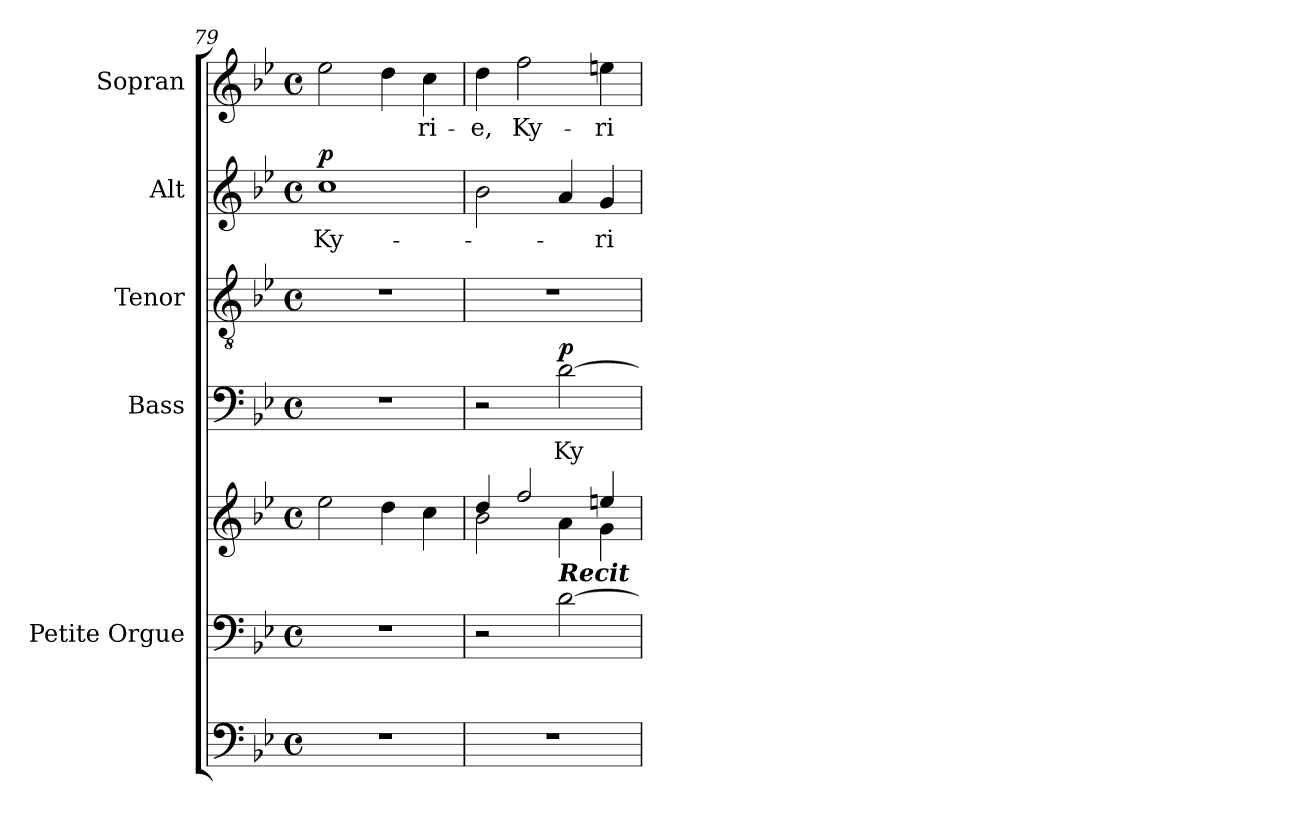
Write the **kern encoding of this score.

**kern	**kern	**kern	**kern	**text	**dynam	**kern	**kern	**text	**dynam	**kern	**text
*part6	*part5	*part5	*part4	*part4	*part4	*part3	*part2	*part2	*part2	*part1	*part1
*staff7	*staff6	*staff5	*staff4	*staff4	*staff4	*staff3	*staff2	*staff2	*staff2	*staff1	*staff1
*	*I"Petite Orgue	*	*I"Bass	*	*	*I"Tenor	*I"Alt	*	*	*I"Sopran	*
*	*I'Org. 1	*	*I'B.	*	*	*I'T.	*I'A.	*	*	*I'S.	*
!!LO:LB:g=z
*clefF4	*clefF4	*clefG2	*clefF4	*	*	*clefGv2	*clefG2	*	*	*clefG2	*
*k[b-e-]	*k[b-e-]	*k[b-e-]	*k[b-e-]	*	*	*k[b-e-]	*k[b-e-]	*	*	*k[b-e-]	*
*B-:	*B-:	*B-:	*B-:	*	*	*B-:	*B-:	*	*	*B-:	*
*M4/4	*M4/4	*M4/4	*M4/4	*	*	*M4/4	*M4/4	*	*	*M4/4	*
*met(c)	*met(c)	*met(c)	*met(c)	*	*	*met(c)	*met(c)	*	*	*met(c)	*
=79	=79	=79	=79	=79	=79	=79	=79	=79	=79	=79	=79
!	!	!	!	!	!	!	!	!LO:LY:b	!LO:DY:a	!	!
1r	1r	2ee-\	1r	.	.	1r	1cc	Ky-	p	2ee-\	.
.	.	4dd\	.	.	.	.	.	.	.	4dd\	.
!	!	!	!	!	!	!	!	!	!	!	!LO:LY:b
.	.	4cc\	.	.	.	.	.	.	.	4cc\	-ri-
=80	=80	=80	=80	=80	=80	=80	=80	=80	=80	=80	=80
*	*	*^	*	*	*	*	*	*	*	*	*
!	!	!	!	!	!	!	!	!	!	!	!	!LO:LY:b
1r	2r	4dd/	2b-\	2r	.	.	1r	2b-\	.	.	4dd\	-e,
!	!	!	!	!	!	!	!	!	!	!	!	!LO:LY:b
.	.	2ff/	.	.	.	.	.	.	.	.	2ff\	Ky-
!	!LO:TX:a:Bi:t=Recit	!	!	!	!	!	!	!	!	!	!	!
!	!	!	!	!	!LO:LY:b	!LO:DY:a	!	!	!	!	!	!
.	[2d\	.	4a\	[2d\	Ky-	p	.	4a/	.	.	.	.
!	!	!	!	!	!	!	!	!	!LO:LY:b	!	!	!LO:LY:b
.	.	4een/	4g\	.	.	.	.	4g/	-ri-	.	4een\	-ri-
*	*	*v	*v	*	*	*	*	*	*	*	*	*
=	=	=	=	=	=	=	=	=	=	=	=
*-	*-	*-	*-	*-	*-	*-	*-	*-	*-	*-	*-
